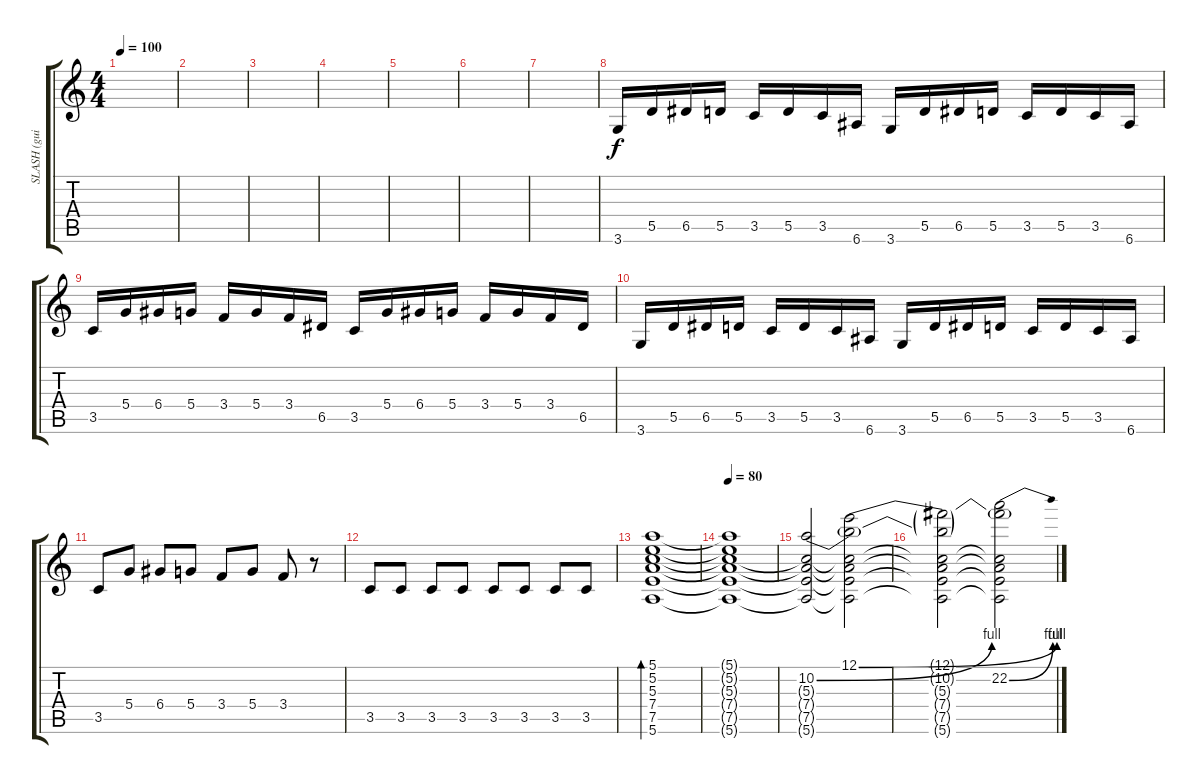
\track ("SLASH (guitarra)" "SLASH (gui") {instrument acousticguitarsteel}
\staff {score tabs}
\tuning (E4 B3 G3 D3 A2 E2) {hide}
\ts (4 4)
\tempo 100
\clef g2
\ks c
|
|
|
|
|
|
|
3.6.16 5.5.16 6.5.16 5.5.16 3.5.16 5.5.16 3.5.16 6.6.16 3.6.16 5.5.16 6.5.16 5.5.16 3.5.16 5.5.16 3.5.16 6.6.16 |
3.5.16 5.4.16 6.4.16 5.4.16 3.4.16 5.4.16 3.4.16 6.5.16 3.5.16 5.4.16 6.4.16 5.4.16 3.4.16 5.4.16 3.4.16 6.5.16 |
3.6.16 5.5.16 6.5.16 5.5.16 3.5.16 5.5.16 3.5.16 6.6.16 3.6.16 5.5.16 6.5.16 5.5.16 3.5.16 5.5.16 3.5.16 6.6.16 |
3.5.8 5.4.8 6.4.8 5.4.8 3.4.8 5.4.8 3.4.8 r.8 |
3.5.8 3.5.8 3.5.8 3.5.8 3.5.8 3.5.8 3.5.8 3.5.8 |
(5.1 5.2 5.3 7.4 7.5 5.6).1{bd 240} |
\tempo 80
(5.1{t} 5.2{t} 5.3{t} 7.4{t} 7.5{t} 5.6{t}).1 |
(10.2{be (bend 0 0 60 4)} 5.3{t} 7.4{t} 7.5{t} 5.6{t}).2{instrument distortionguitar} (12.1{be (bend 0 0 60 4)} 10.2{t} 5.3{t} 7.4{t} 7.5{t} 5.6{t}).2 |
(12.1{t} 10.2{t} 5.3{t} 7.4{t} 7.5{t} 5.6{t}).2 (12.1{t} 22.2{be (bend 0 0 60 4)} 5.3{t} 7.4{t} 7.5{t} 5.6{t}).2
